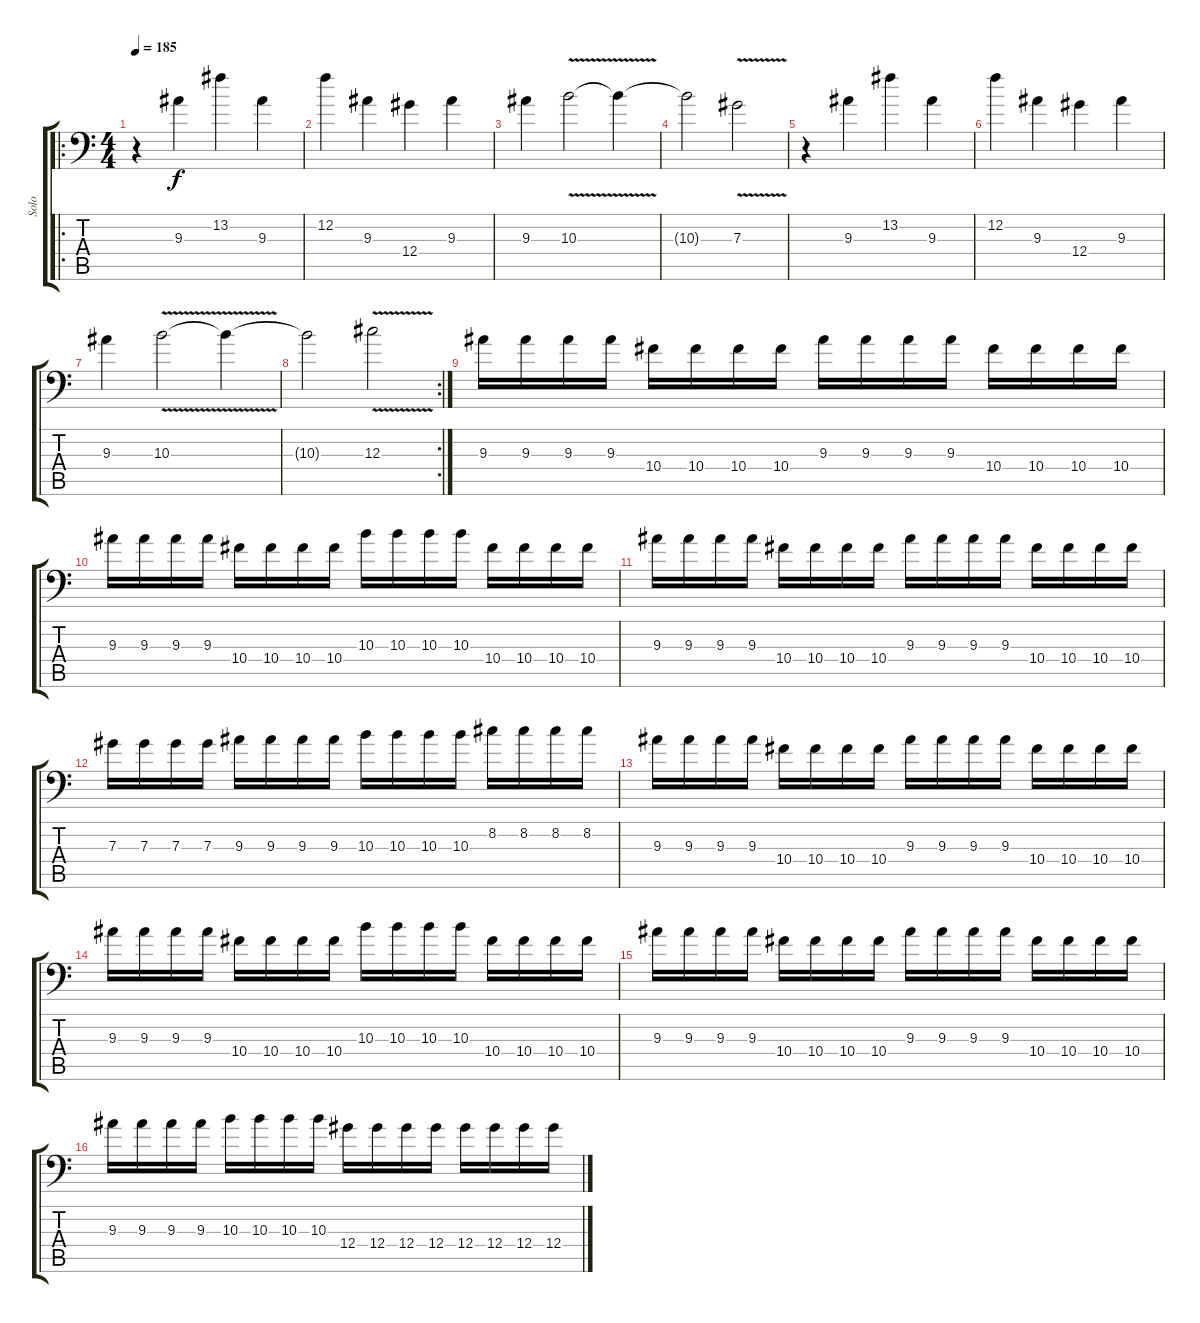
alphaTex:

\track ("Solo" "Solo") {instrument distortionguitar}
\staff {score tabs}
\tuning (Bb3 F3 Db3 Ab2 Eb2 Bb1) {hide}
\ro
\ts (4 4)
\tempo 185
\clef f4
\ks c
r.4{dy f} 9.3.4 13.2.4 9.3.4 |
12.2.4 9.3.4 12.4.4 9.3.4 |
9.3.4 10.3{v}.2 10.3{t}.4 |
10.3{t}.2 7.3{v}.2 |
r.4 9.3.4 13.2.4 9.3.4 |
12.2.4 9.3.4 12.4.4 9.3.4 |
9.3.4 10.3{v}.2 10.3{t}.4 |
\rc 2
10.3{t}.2 12.3{v}.2 |
9.3.16 9.3.16 9.3.16 9.3.16 10.4.16 10.4.16 10.4.16 10.4.16 9.3.16 9.3.16 9.3.16 9.3.16 10.4.16 10.4.16 10.4.16 10.4.16 |
9.3.16 9.3.16 9.3.16 9.3.16 10.4.16 10.4.16 10.4.16 10.4.16 10.3.16 10.3.16 10.3.16 10.3.16 10.4.16 10.4.16 10.4.16 10.4.16 |
9.3.16 9.3.16 9.3.16 9.3.16 10.4.16 10.4.16 10.4.16 10.4.16 9.3.16 9.3.16 9.3.16 9.3.16 10.4.16 10.4.16 10.4.16 10.4.16 |
7.3.16 7.3.16 7.3.16 7.3.16 9.3.16 9.3.16 9.3.16 9.3.16 10.3.16 10.3.16 10.3.16 10.3.16 8.2.16 8.2.16 8.2.16 8.2.16 |
9.3.16 9.3.16 9.3.16 9.3.16 10.4.16 10.4.16 10.4.16 10.4.16 9.3.16 9.3.16 9.3.16 9.3.16 10.4.16 10.4.16 10.4.16 10.4.16 |
9.3.16 9.3.16 9.3.16 9.3.16 10.4.16 10.4.16 10.4.16 10.4.16 10.3.16 10.3.16 10.3.16 10.3.16 10.4.16 10.4.16 10.4.16 10.4.16 |
9.3.16 9.3.16 9.3.16 9.3.16 10.4.16 10.4.16 10.4.16 10.4.16 9.3.16 9.3.16 9.3.16 9.3.16 10.4.16 10.4.16 10.4.16 10.4.16 |
9.3.16 9.3.16 9.3.16 9.3.16 10.3.16 10.3.16 10.3.16 10.3.16 12.4.16 12.4.16 12.4.16 12.4.16 12.4.16 12.4.16 12.4.16 12.4.16
